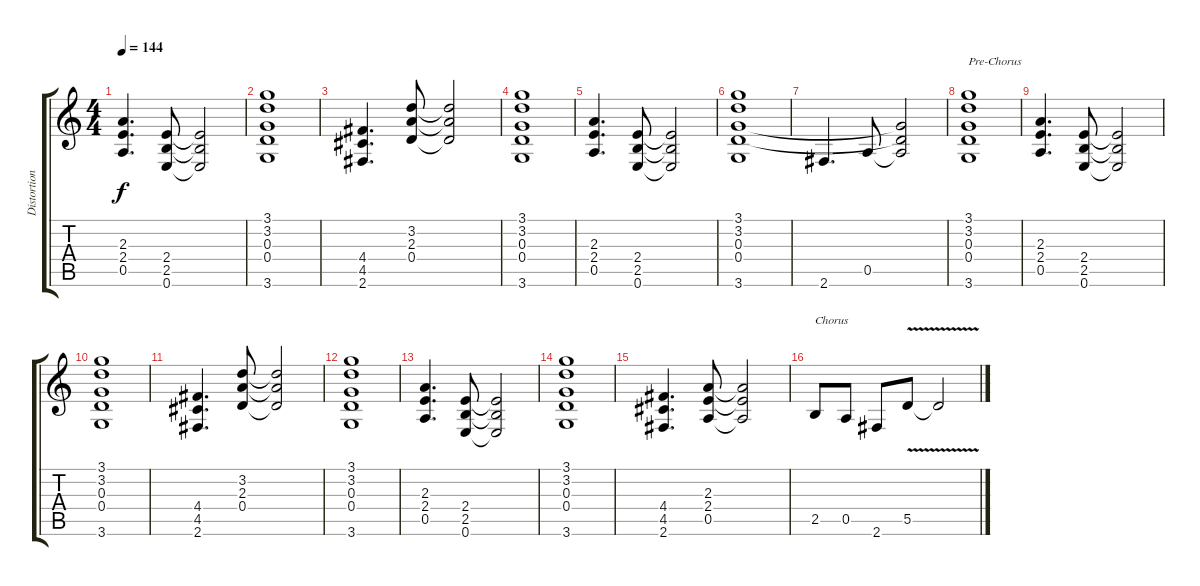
\track ("Distortion Guitar" "Distortion") {instrument overdrivenguitar}
\staff {score tabs}
\tuning (E4 B3 G3 D3 A2 E2) {hide}
\ts (4 4)
\tempo 144
\clef g2
\ks c
(2.3 2.4 0.5).4{d dy f} (2.4 2.5 0.6).8 (2.4{t} 2.5{t} 0.6{t}).2 |
(3.1 3.2 0.3 0.4 3.6).1 |
(4.4 4.5 2.6).4{d} (3.2 2.3 0.4).8 (3.2{t} 2.3{t} 0.4{t}).2 |
(3.1 3.2 0.3 0.4 3.6).1 |
(2.3 2.4 0.5).4{d} (2.4 2.5 0.6).8 (2.4{t} 2.5{t} 0.6{t}).2 |
(3.1 3.2 0.3 0.4 3.6).1 |
2.6.4{d} 0.5.8 (0.3{t} 0.4{t} 0.5{t}).2 |
(3.1 3.2 0.3 0.4 3.6).1{txt "Pre-Chorus"} |
(2.3 2.4 0.5).4{d} (2.4 2.5 0.6).8 (2.4{t} 2.5{t} 0.6{t}).2 |
(3.1 3.2 0.3 0.4 3.6).1 |
(4.4 4.5 2.6).4{d} (3.2 2.3 0.4).8 (3.2{t} 2.3{t} 0.4{t}).2 |
(3.1 3.2 0.3 0.4 3.6).1 |
(2.3 2.4 0.5).4{d} (2.4 2.5 0.6).8 (2.4{t} 2.5{t} 0.6{t}).2 |
(3.1 3.2 0.3 0.4 3.6).1 |
(4.4 4.5 2.6).4{d} (2.3 2.4 0.5).8 (2.3{t} 2.4{t} 0.5{t}).2 |
2.5.8{txt "Chorus"} 0.5.8 2.6.8 5.5{v}.8 5.5{t}.2
